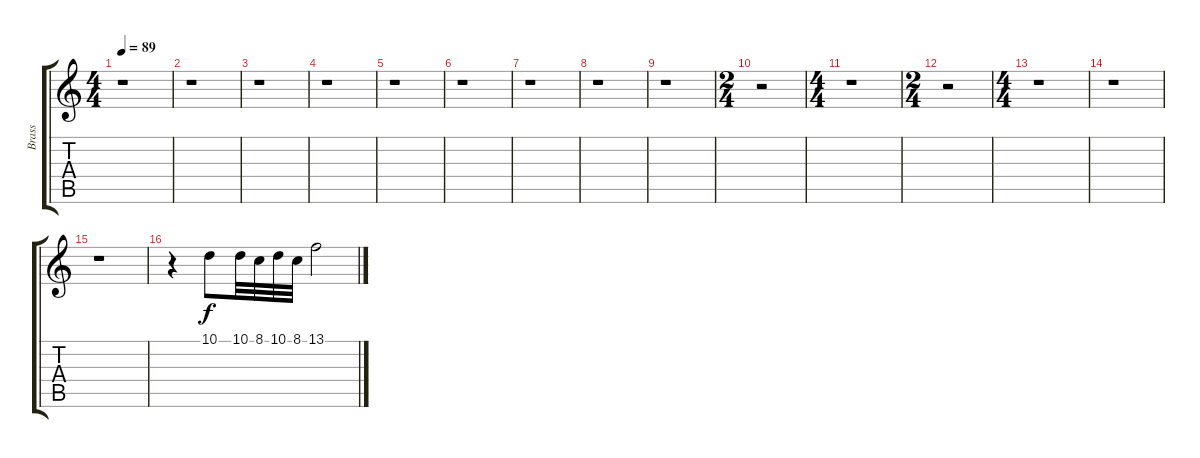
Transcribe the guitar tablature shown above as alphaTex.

\track ("Brass" "Brass") {instrument synthbrass1}
\staff {score tabs}
\tuning (E4 B3 G3 D3 A2 E2) {hide}
\ts (4 4)
\tempo 89
\clef g2
\ks c
r.1{dy f} |
r.1 |
r.1 |
r.1 |
r.1 |
r.1 |
r.1 |
r.1 |
r.1 |
\ts (2 4)
r.2 |
\ts (4 4)
r.1 |
\ts (2 4)
r.2 |
\ts (4 4)
r.1 |
r.1 |
r.1 |
r.4 10.1.8{volume 16 balance 8} 10.1.32 8.1.32 10.1.32 8.1.32 13.1.2
